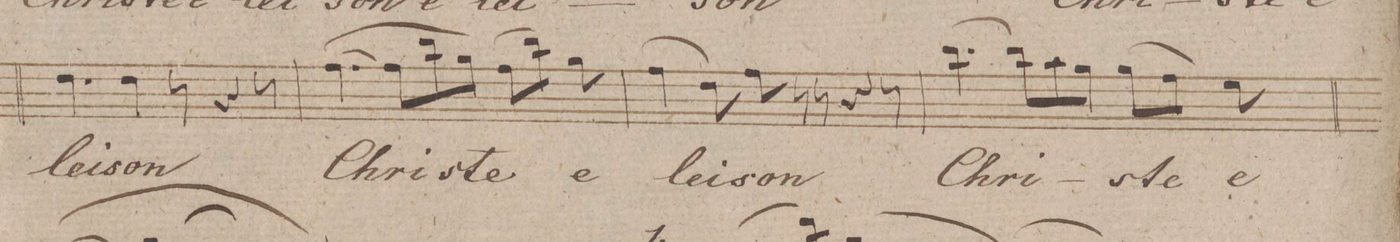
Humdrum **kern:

**kern	**dynam	**text
*I"Soprano.	*	*
*clefC1	*	*
*k[f#]	*	*
*M9/8	*	*
4.b\	.	-lei-
4b\	.	-son
8r	.	.
4r	.	.
8r	.	.
=42	=42	=42
([4.dd\	.	Chri-
8dd\L]	.	.
8gg\	.	.
8ee\J)	.	.
(8dd\L	.	-ste
8gg\J)	.	.
8ee\	.	e-
=43	=43	=43
(4dd\	.	-lei-
8b\)	.	.
8dd\	.	-son,
8r	.	.
8r	.	.
4r	.	.
8r	.	.
=44	=44	=44
[4.gg\	.	Chri-
8gg\L]	.	.
8ff#\	.	.
8ee\J	.	.
(8ee\L	.	-ste
8dd\J)	.	.
8cc\	.	e-
=45	=45	=45
*-	*-	*-
